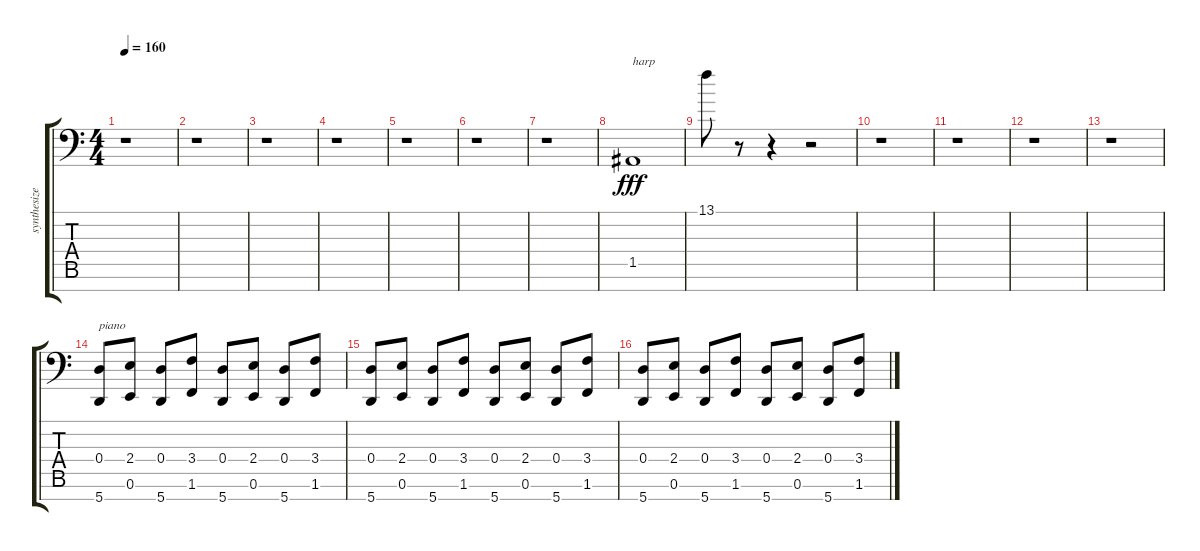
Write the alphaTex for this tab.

\track ("synthesizer" "synthesize") {instrument acousticgrandpiano}
\staff {score tabs}
\tuning (E4 B3 G3 D3 A2 E2 A1) {hide}
\ts (4 4)
\tempo 160
\clef f4
\ks c
r.1{dy fff} |
r.1 |
r.1 |
r.1 |
r.1 |
r.1 |
r.1 |
1.5.1{txt "harp" instrument acousticguitarnylon} |
13.1.8 r.8 r.4 r.2 |
r.1 |
r.1 |
r.1 |
r.1 |
(0.4 5.7).8{txt "piano" instrument acousticgrandpiano} (2.4 0.6).8 (0.4 5.7).8 (3.4 1.6).8 (0.4 5.7).8 (2.4 0.6).8 (0.4 5.7).8 (3.4 1.6).8 |
(0.4 5.7).8 (2.4 0.6).8 (0.4 5.7).8 (3.4 1.6).8 (0.4 5.7).8 (2.4 0.6).8 (0.4 5.7).8 (3.4 1.6).8 |
(0.4 5.7).8 (2.4 0.6).8 (0.4 5.7).8 (3.4 1.6).8 (0.4 5.7).8 (2.4 0.6).8 (0.4 5.7).8 (3.4 1.6).8
